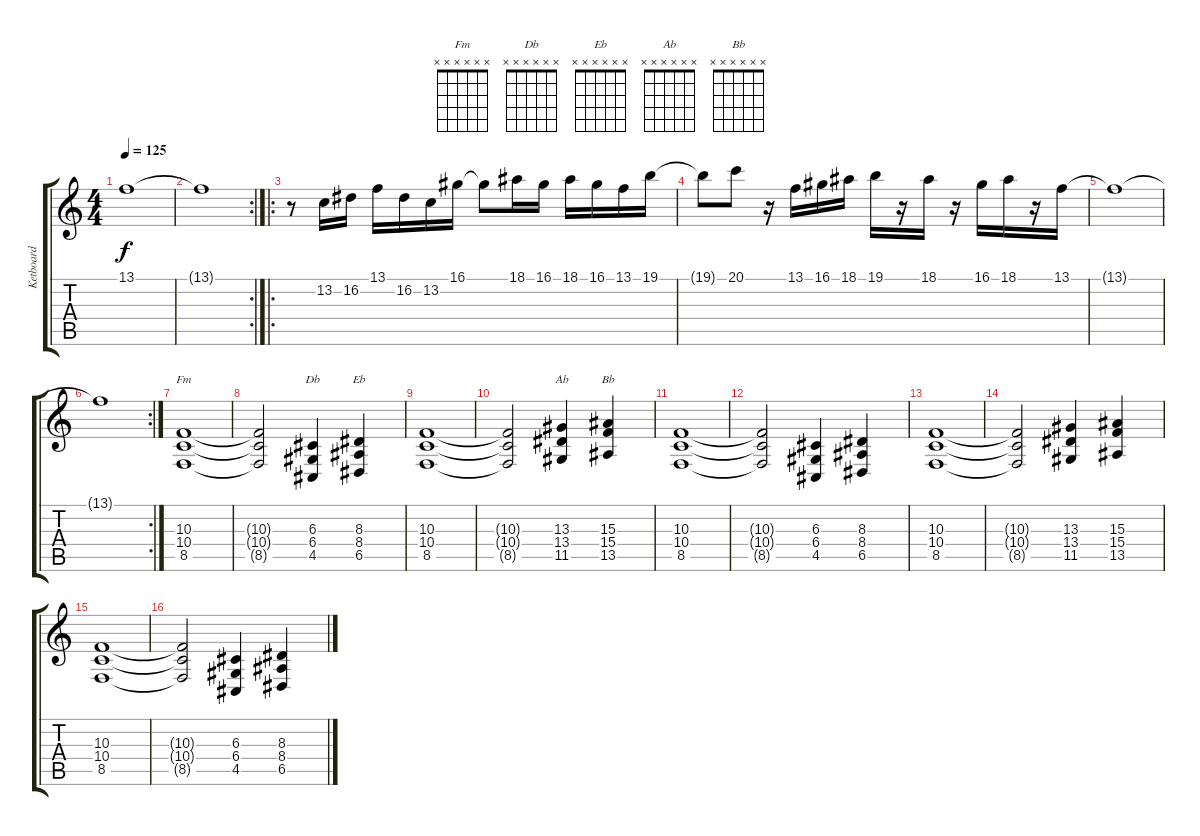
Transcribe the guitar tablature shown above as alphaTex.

\track ("Ketboard" "Ketboard") {instrument stringensemble1}
\staff {score tabs}
\tuning (E4 B3 G3 D3 A2 E2) {hide}
\chord ("Fm" x x x x x x)
\chord ("Db" x x x x x x)
\chord ("Eb" x x x x x x)
\chord ("Ab" x x x x x x)
\chord ("Bb" x x x x x x)
\ts (4 4)
\tempo 125
\clef g2
\ks c
13.1{t}.1{dy f} |
\rc 2
13.1{t}.1 |
\ro
r.8 13.2.16 16.2.16 13.1.16 16.2.16 13.2.16 16.1.16 16.1{t}.8 18.1.16 16.1.16 18.1.16 16.1.16 13.1.16 19.1.16 |
19.1{t}.8 20.1.8 r.16 13.1.16 16.1.16 18.1.16 19.1.16 r.16 18.1.16 r.16 16.1.16 18.1.16 r.16 13.1.16 |
13.1{t}.1 |
\rc 2
13.1{t}.1 |
(10.3 10.4 8.5).1{ch "Fm"} |
(10.3{t} 10.4{t} 8.5{t}).2 (6.3 6.4 4.5).4{ch "Db"} (8.3 8.4 6.5).4{ch "Eb"} |
(10.3 10.4 8.5).1 |
(10.3{t} 10.4{t} 8.5{t}).2 (13.3 13.4 11.5).4{ch "Ab"} (15.3 15.4 13.5).4{ch "Bb"} |
(10.3 10.4 8.5).1 |
(10.3{t} 10.4{t} 8.5{t}).2 (6.3 6.4 4.5).4 (8.3 8.4 6.5).4 |
(10.3 10.4 8.5).1 |
(10.3{t} 10.4{t} 8.5{t}).2 (13.3 13.4 11.5).4 (15.3 15.4 13.5).4 |
(10.3 10.4 8.5).1 |
(10.3{t} 10.4{t} 8.5{t}).2 (6.3 6.4 4.5).4 (8.3 8.4 6.5).4
